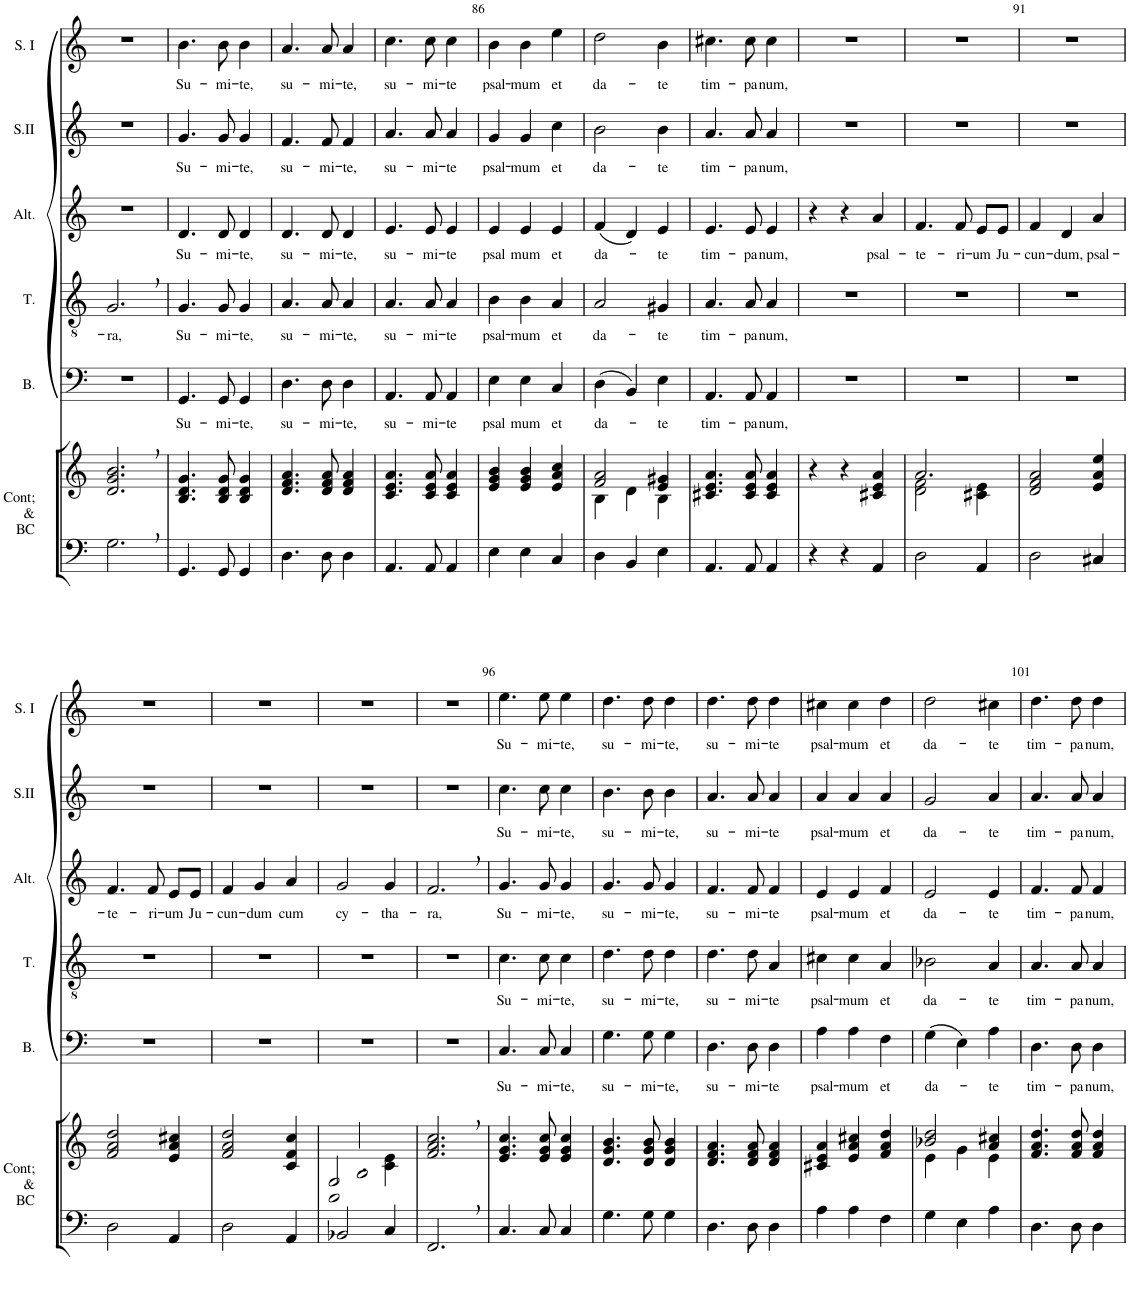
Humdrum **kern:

**kern	**kern	**kern	**text	**kern	**text	**kern	**text	**kern	**text	**kern	**text
*part6	*part6	*part5	*part5	*part4	*part4	*part3	*part3	*part2	*part2	*part1	*part1
*staff7	*staff6	*staff5	*staff5	*staff4	*staff4	*staff3	*staff3	*staff2	*staff2	*staff1	*staff1
*I"Continuo &amp; Basse Continue	*	*I"Basse	*	*I"Ténor	*	*I"Alto	*	*I"Soprano II	*	*I"Soprane I	*
*I'Cont; &amp; BC	*	*I'B.	*	*I'T.	*	*I'Alt.	*	*I'S.II	*	*I'S. I	*
!!LO:PB:g=z
*clefF4	*clefG2	*clefF4	*	*clefGv2	*	*clefG2	*	*clefG2	*	*clefG2	*
*k[]	*k[]	*k[]	*	*k[]	*	*k[]	*	*k[]	*	*k[]	*
*M3/4	*M3/4	*M3/4	*	*M3/4	*	*M3/4	*	*M3/4	*	*M3/4	*
=82	=82	=82	=82	=82	=82	=82	=82	=82	=82	=82	=82
!	!	!	!	!	!LO:LY:b	!	!	!	!	!	!
2.G,\	2.d/, 2.g/, 2.b/,	2.r	.	2.G,/	-ra,	2.r	.	2.r	.	2.r	.
=83	=83	=83	=83	=83	=83	=83	=83	=83	=83	=83	=83
!	!	!	!LO:LY:b	!	!LO:LY:b	!	!LO:LY:b	!	!LO:LY:b	!	!LO:LY:b
4.GG/	4.B/ 4.d/ 4.g/	4.GG/	Su-	4.G/	Su-	4.d/	Su-	4.g/	Su-	4.b\	Su-
!	!	!	!LO:LY:b	!	!LO:LY:b	!	!LO:LY:b	!	!LO:LY:b	!	!LO:LY:b
8GG/	8B/ 8d/ 8g/	8GG/	-mi-	8G/	-mi-	8d/	-mi-	8g/	-mi-	8b\	-mi-
!	!	!	!LO:LY:b	!	!LO:LY:b	!	!LO:LY:b	!	!LO:LY:b	!	!LO:LY:b
4GG/	4B/ 4d/ 4g/	4GG/	-te,	4G/	-te,	4d/	-te,	4g/	-te,	4b\	-te,
=84	=84	=84	=84	=84	=84	=84	=84	=84	=84	=84	=84
!	!	!	!LO:LY:b	!	!LO:LY:b	!	!LO:LY:b	!	!LO:LY:b	!	!LO:LY:b
4.D\	4.d/ 4.f/ 4.a/	4.D\	su-	4.A/	su-	4.d/	su-	4.f/	su-	4.a/	su-
!	!	!	!LO:LY:b	!	!LO:LY:b	!	!LO:LY:b	!	!LO:LY:b	!	!LO:LY:b
8D\	8d/ 8f/ 8a/	8D\	-mi-	8A/	-mi-	8d/	-mi-	8f/	-mi-	8a/	-mi-
!	!	!	!LO:LY:b	!	!LO:LY:b	!	!LO:LY:b	!	!LO:LY:b	!	!LO:LY:b
4D\	4d/ 4f/ 4a/	4D\	-te,	4A/	-te,	4d/	-te,	4f/	-te,	4a/	-te,
=85	=85	=85	=85	=85	=85	=85	=85	=85	=85	=85	=85
!	!	!	!LO:LY:b	!	!LO:LY:b	!	!LO:LY:b	!	!LO:LY:b	!	!LO:LY:b
4.AA/	4.c/ 4.e/ 4.a/	4.AA/	su-	4.A/	su-	4.e/	su-	4.a/	su-	4.cc\	su-
!	!	!	!LO:LY:b	!	!LO:LY:b	!	!LO:LY:b	!	!LO:LY:b	!	!LO:LY:b
8AA/	8c/ 8e/ 8a/	8AA/	-mi-	8A/	-mi-	8e/	-mi-	8a/	-mi-	8cc\	-mi-
!	!	!	!LO:LY:b	!	!LO:LY:b	!	!LO:LY:b	!	!LO:LY:b	!	!LO:LY:b
4AA/	4c/ 4e/ 4a/	4AA/	-te	4A/	-te	4e/	-te	4a/	-te	4cc\	-te
=86	=86	=86	=86	=86	=86	=86	=86	=86	=86	=86	=86
!	!	!	!LO:LY:b	!	!LO:LY:b	!	!LO:LY:b	!	!LO:LY:b	!	!LO:LY:b
4E\	4e/ 4g/ 4b/	4E\	psal	4B\	psal-	4e/	psal	4g/	psal-	4b\	psal-
!	!	!	!LO:LY:b	!	!LO:LY:b	!	!LO:LY:b	!	!LO:LY:b	!	!LO:LY:b
4E\	4e/ 4g/ 4b/	4E\	mum	4B\	-mum	4e/	mum	4g/	-mum	4b\	-mum
!	!	!	!LO:LY:b	!	!LO:LY:b	!	!LO:LY:b	!	!LO:LY:b	!	!LO:LY:b
4C/	4e/ 4a/ 4cc/	4C/	et	4A/	et	4e/	et	4cc\	et	4ee\	et
=87	=87	=87	=87	=87	=87	=87	=87	=87	=87	=87	=87
*	*^	*	*	*	*	*	*	*	*	*	*
!	!	!	!	!LO:LY:b	!	!LO:LY:b	!	!LO:LY:b	!	!LO:LY:b	!	!LO:LY:b
4D\	2f/ 2a/	4B\	(4D\	da-	2A/	da-	(4f/	da-	2b\	da-	2dd\	da-
4BB/	.	4d\	4BB/)	.	.	.	4d/)	.	.	.	.	.
!	!	!	!	!LO:LY:b	!	!LO:LY:b	!	!LO:LY:b	!	!LO:LY:b	!	!LO:LY:b
4E\	4e/ 4g#X/	4B\	4E\	-te	4G#X/	-te	4e/	-te	4b\	-te	4b\	-te
=88	=88	=88	=88	=88	=88	=88	=88	=88	=88	=88	=88	=88
!	!	!	!	!LO:LY:b	!	!LO:LY:b	!	!LO:LY:b	!	!LO:LY:b	!	!LO:LY:b
*	*v	*v	*	*	*	*	*	*	*	*	*	*
4.AA/	4.c#X/ 4.e/ 4.a/	4.AA/	tim-	4.A/	tim-	4.e/	tim-	4.a/	tim-	4.cc#X\	tim-
!	!	!	!LO:LY:b	!	!LO:LY:b	!	!LO:LY:b	!	!LO:LY:b	!	!LO:LY:b
8AA/	8c#/ 8e/ 8a/	8AA/	-pa-	8A/	-pa-	8e/	-pa-	8a/	-pa-	8cc#\	-pa-
!	!	!	!LO:LY:b	!	!LO:LY:b	!	!LO:LY:b	!	!LO:LY:b	!	!LO:LY:b
4AA/	4c#/ 4e/ 4a/	4AA/	-num,	4A/	-num,	4e/	-num,	4a/	-num,	4cc#\	-num,
=89	=89	=89	=89	=89	=89	=89	=89	=89	=89	=89	=89
4r	4r	2.r	.	2.r	.	4r	.	2.r	.	2.r	.
4r	4r	.	.	.	.	4r	.	.	.	.	.
!	!	!	!	!	!	!	!LO:LY:b	!	!	!	!
4AA/	4c#X/ 4e/ 4a/	.	.	.	.	4a/	psal-	.	.	.	.
=90	=90	=90	=90	=90	=90	=90	=90	=90	=90	=90	=90
*	*^	*	*	*	*	*	*	*	*	*	*
!	!	!	!	!	!	!	!	!LO:LY:b	!	!	!	!
2D\	2.a/	2d\ 2f\	2.r	.	2.r	.	4.f/	-te-	2.r	.	2.r	.
!	!	!	!	!	!	!	!	!LO:LY:b	!	!	!	!
.	.	.	.	.	.	.	8f/	-ri-	.	.	.	.
!	!	!	!	!	!	!	!	!LO:LY:b	!	!	!	!
4AA/	.	4c#X\ 4e\	.	.	.	.	8e/L	-um	.	.	.	.
!	!	!	!	!	!	!	!	!LO:LY:b	!	!	!	!
.	.	.	.	.	.	.	8e/J	Ju-	.	.	.	.
*	*v	*v	*	*	*	*	*	*	*	*	*	*
=91	=91	=91	=91	=91	=91	=91	=91	=91	=91	=91	=91
!	!	!	!	!	!	!	!LO:LY:b	!	!	!	!
2D\	2d/ 2f/ 2a/	2.r	.	2.r	.	4f/	-cun-	2.r	.	2.r	.
!	!	!	!	!	!	!	!LO:LY:b	!	!	!	!
.	.	.	.	.	.	4d/	-dum,	.	.	.	.
!	!	!	!	!	!	!	!LO:LY:b	!	!	!	!
4C#X/	4e/ 4a/ 4ee/	.	.	.	.	4a/	psal-	.	.	.	.
!!LO:LB:g=z
=92	=92	=92	=92	=92	=92	=92	=92	=92	=92	=92	=92
!	!	!	!	!	!	!	!LO:LY:b	!	!	!	!
2D\	2f/ 2a/ 2dd/	2.r	.	2.r	.	4.f/	-te-	2.r	.	2.r	.
!	!	!	!	!	!	!	!LO:LY:b	!	!	!	!
.	.	.	.	.	.	8f/	-ri-	.	.	.	.
!	!	!	!	!	!	!	!LO:LY:b	!	!	!	!
4AA/	4e/ 4a/ 4cc#X/	.	.	.	.	8e/L	-um	.	.	.	.
!	!	!	!	!	!	!	!LO:LY:b	!	!	!	!
.	.	.	.	.	.	8e/J	Ju-	.	.	.	.
=93	=93	=93	=93	=93	=93	=93	=93	=93	=93	=93	=93
!	!	!	!	!	!	!	!LO:LY:b	!	!	!	!
2D\	2f/ 2a/ 2dd/	2.r	.	2.r	.	4f/	-cun-	2.r	.	2.r	.
!	!	!	!	!	!	!	!LO:LY:b	!	!	!	!
.	.	.	.	.	.	4g/	-dum	.	.	.	.
!	!	!	!	!	!	!	!LO:LY:b	!	!	!	!
4AA/	4c/ 4f/ 4cc/	.	.	.	.	4a/	cum	.	.	.	.
=94	=94	=94	=94	=94	=94	=94	=94	=94	=94	=94	=94
*	*^	*	*	*	*	*	*	*	*	*	*
!	!	!	!	!	!	!	!	!LO:LY:b	!	!	!	!
2BB-X/	2.g/	2d\ 2f\	2.r	.	2.r	.	2g/	cy-	2.r	.	2.r	.
!	!	!	!	!	!	!	!	!LO:LY:b	!	!	!	!
4C/	.	4c\ 4e\	.	.	.	.	4g/	-tha-	.	.	.	.
=95	=95	=95	=95	=95	=95	=95	=95	=95	=95	=95	=95	=95
!	!	!	!	!	!	!	!	!LO:LY:b	!	!	!	!
*	*v	*v	*	*	*	*	*	*	*	*	*	*
2.FF,/	2.f/, 2.a/, 2.cc/,	2.r	.	2.r	.	2.f,/	-ra,	2.r	.	2.r	.
=96	=96	=96	=96	=96	=96	=96	=96	=96	=96	=96	=96
!	!	!	!LO:LY:b	!	!LO:LY:b	!	!LO:LY:b	!	!LO:LY:b	!	!LO:LY:b
4.C/	4.e/ 4.g/ 4.cc/	4.C/	Su-	4.c\	Su-	4.g/	Su-	4.cc\	Su-	4.ee\	Su-
!	!	!	!LO:LY:b	!	!LO:LY:b	!	!LO:LY:b	!	!LO:LY:b	!	!LO:LY:b
8C/	8e/ 8g/ 8cc/	8C/	-mi-	8c\	-mi-	8g/	-mi-	8cc\	-mi-	8ee\	-mi-
!	!	!	!LO:LY:b	!	!LO:LY:b	!	!LO:LY:b	!	!LO:LY:b	!	!LO:LY:b
4C/	4e/ 4g/ 4cc/	4C/	-te,	4c\	-te,	4g/	-te,	4cc\	-te,	4ee\	-te,
=97	=97	=97	=97	=97	=97	=97	=97	=97	=97	=97	=97
!	!	!	!LO:LY:b	!	!LO:LY:b	!	!LO:LY:b	!	!LO:LY:b	!	!LO:LY:b
4.G\	4.d/ 4.g/ 4.b/	4.G\	su-	4.d\	su-	4.g/	su-	4.b\	su-	4.dd\	su-
!	!	!	!LO:LY:b	!	!LO:LY:b	!	!LO:LY:b	!	!LO:LY:b	!	!LO:LY:b
8G\	8d/ 8g/ 8b/	8G\	-mi-	8d\	-mi-	8g/	-mi-	8b\	-mi-	8dd\	-mi-
!	!	!	!LO:LY:b	!	!LO:LY:b	!	!LO:LY:b	!	!LO:LY:b	!	!LO:LY:b
4G\	4d/ 4g/ 4b/	4G\	-te,	4d\	-te,	4g/	-te,	4b\	-te,	4dd\	-te,
=98	=98	=98	=98	=98	=98	=98	=98	=98	=98	=98	=98
!	!	!	!LO:LY:b	!	!LO:LY:b	!	!LO:LY:b	!	!LO:LY:b	!	!LO:LY:b
4.D\	4.d/ 4.f/ 4.a/	4.D\	su-	4.d\	su-	4.f/	su-	4.a/	su-	4.dd\	su-
!	!	!	!LO:LY:b	!	!LO:LY:b	!	!LO:LY:b	!	!LO:LY:b	!	!LO:LY:b
8D\	8d/ 8f/ 8a/	8D\	-mi-	8d\	-mi-	8f/	-mi-	8a/	-mi-	8dd\	-mi-
!	!	!	!LO:LY:b	!	!LO:LY:b	!	!LO:LY:b	!	!LO:LY:b	!	!LO:LY:b
4D\	4d/ 4f/ 4a/	4D\	-te	4A/	-te	4f/	-te	4a/	-te	4dd\	-te
=99	=99	=99	=99	=99	=99	=99	=99	=99	=99	=99	=99
!	!	!	!LO:LY:b	!	!LO:LY:b	!	!LO:LY:b	!	!LO:LY:b	!	!LO:LY:b
4A\	4c#X/ 4e/ 4a/	4A\	psal-	4c#X\	psal-	4e/	psal-	4a/	psal-	4cc#X\	psal-
!	!	!	!LO:LY:b	!	!LO:LY:b	!	!LO:LY:b	!	!LO:LY:b	!	!LO:LY:b
4A\	4e/ 4a/ 4cc#X/	4A\	-mum	4c#\	-mum	4e/	-mum	4a/	-mum	4cc#\	-mum
!	!	!	!LO:LY:b	!	!LO:LY:b	!	!LO:LY:b	!	!LO:LY:b	!	!LO:LY:b
4F\	4f/ 4a/ 4dd/	4F\	et	4A/	et	4f/	et	4a/	et	4dd\	et
=100	=100	=100	=100	=100	=100	=100	=100	=100	=100	=100	=100
*	*^	*	*	*	*	*	*	*	*	*	*
!	!	!	!	!LO:LY:b	!	!LO:LY:b	!	!LO:LY:b	!	!LO:LY:b	!	!LO:LY:b
4G\	2b-X/ 2dd/	4e\	(4G\	da-	2B-X\	da-	2e/	da-	2g/	da-	2dd\	da-
4E\	.	4g\	4E\)	.	.	.	.	.	.	.	.	.
!	!	!	!	!LO:LY:b	!	!LO:LY:b	!	!LO:LY:b	!	!LO:LY:b	!	!LO:LY:b
4A\	4a/ 4cc#X/	4e\	4A\	-te	4A/	-te	4e/	-te	4a/	-te	4cc#X\	-te
=101	=101	=101	=101	=101	=101	=101	=101	=101	=101	=101	=101	=101
!	!	!	!	!LO:LY:b	!	!LO:LY:b	!	!LO:LY:b	!	!LO:LY:b	!	!LO:LY:b
*	*v	*v	*	*	*	*	*	*	*	*	*	*
4.D\	4.f/ 4.a/ 4.dd/	4.D\	tim-	4.A/	tim-	4.f/	tim-	4.a/	tim-	4.dd\	tim-
!	!	!	!LO:LY:b	!	!LO:LY:b	!	!LO:LY:b	!	!LO:LY:b	!	!LO:LY:b
8D\	8f/ 8a/ 8dd/	8D\	-pa-	8A/	-pa-	8f/	-pa-	8a/	-pa-	8dd\	-pa-
!	!	!	!LO:LY:b	!	!LO:LY:b	!	!LO:LY:b	!	!LO:LY:b	!	!LO:LY:b
4D\	4f/ 4a/ 4dd/	4D\	-num,	4A/	-num,	4f/	-num,	4a/	-num,	4dd\	-num,
=	=	=	=	=	=	=	=	=	=	=	=
*-	*-	*-	*-	*-	*-	*-	*-	*-	*-	*-	*-
